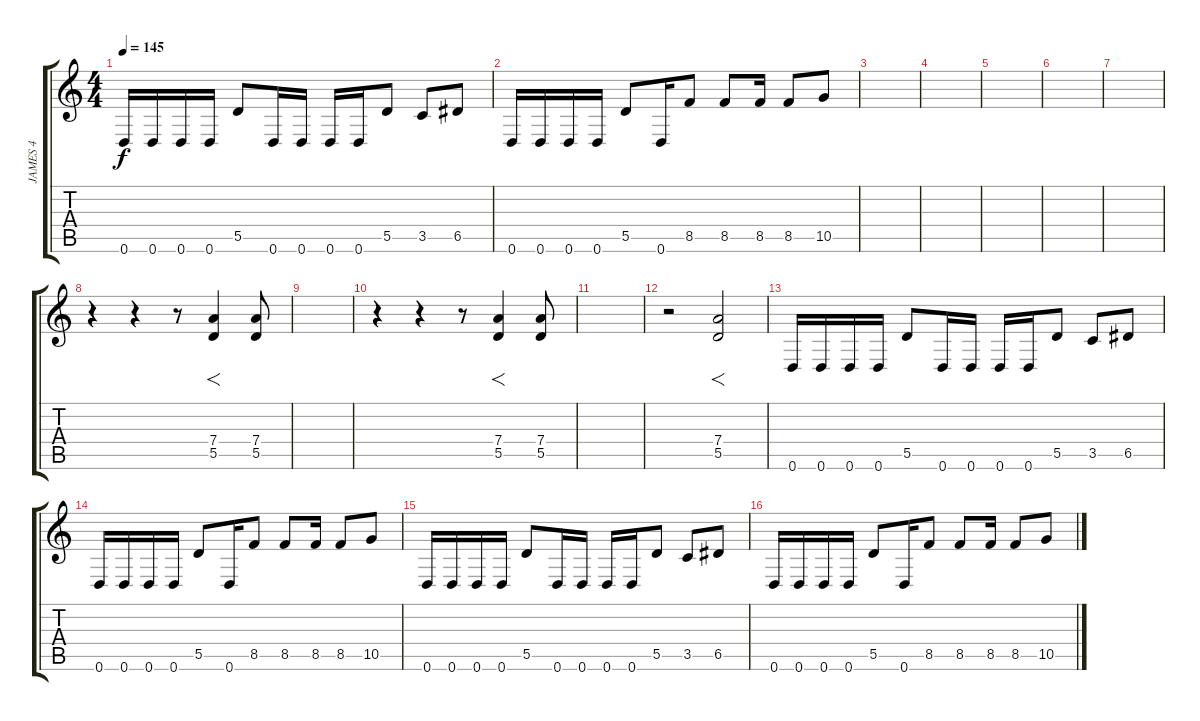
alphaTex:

\track ("JAMES 4" "JAMES 4") {instrument distortionguitar}
\staff {score tabs}
\tuning (E4 B3 G3 D3 A2 D2) {hide}
\ts (4 4)
\tempo 145
\clef g2
\ks c
0.6.16{dy f} 0.6.16 0.6.16 0.6.16 5.5.8 0.6.16 0.6.16 0.6.16 0.6.16 5.5.8 3.5.8 6.5.8 |
0.6.16 0.6.16 0.6.16 0.6.16 5.5.8 0.6.16 8.5.8 8.5.8 8.5.16 8.5.8 10.5.8 |
|
|
|
|
|
r.4 r.4 r.8 (7.4 5.5).4{f} (7.4 5.5).8 |
|
r.4 r.4 r.8 (7.4 5.5).4{f} (7.4 5.5).8 |
|
r.2 (7.4 5.5).2{f} |
0.6.16 0.6.16 0.6.16 0.6.16 5.5.8 0.6.16 0.6.16 0.6.16 0.6.16 5.5.8 3.5.8 6.5.8 |
0.6.16 0.6.16 0.6.16 0.6.16 5.5.8 0.6.16 8.5.8 8.5.8 8.5.16 8.5.8 10.5.8 |
0.6.16 0.6.16 0.6.16 0.6.16 5.5.8 0.6.16 0.6.16 0.6.16 0.6.16 5.5.8 3.5.8 6.5.8 |
0.6.16 0.6.16 0.6.16 0.6.16 5.5.8 0.6.16 8.5.8 8.5.8 8.5.16 8.5.8 10.5.8
